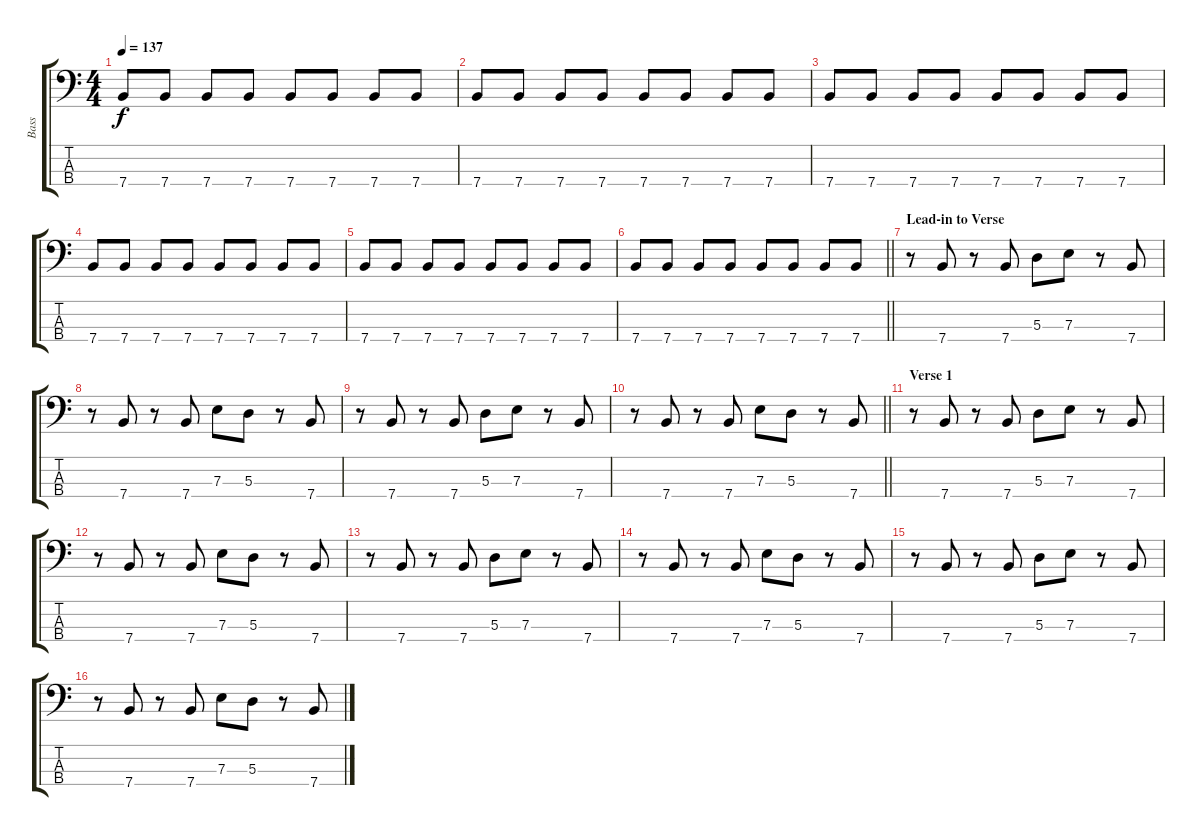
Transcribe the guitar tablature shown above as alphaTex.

\track ("Bass" "Bass") {instrument electricbassfinger}
\staff {score tabs}
\tuning (G2 D2 A1 E1) {hide}
\ts (4 4)
\tempo 137
\clef f4
\ks c
7.4.8{dy f} 7.4.8 7.4.8 7.4.8 7.4.8 7.4.8 7.4.8 7.4.8 |
7.4.8 7.4.8 7.4.8 7.4.8 7.4.8 7.4.8 7.4.8 7.4.8 |
7.4.8 7.4.8 7.4.8 7.4.8 7.4.8 7.4.8 7.4.8 7.4.8 |
7.4.8 7.4.8 7.4.8 7.4.8 7.4.8 7.4.8 7.4.8 7.4.8 |
7.4.8 7.4.8 7.4.8 7.4.8 7.4.8 7.4.8 7.4.8 7.4.8 |
\barLineRight lightlight
7.4.8 7.4.8 7.4.8 7.4.8 7.4.8 7.4.8 7.4.8 7.4.8 |
\section ("" "Lead-in to Verse")
r.8 7.4.8 r.8 7.4.8 5.3.8 7.3.8 r.8 7.4.8 |
r.8 7.4.8 r.8 7.4.8 7.3.8 5.3.8 r.8 7.4.8 |
r.8 7.4.8 r.8 7.4.8 5.3.8 7.3.8 r.8 7.4.8 |
\barLineRight lightlight
r.8 7.4.8 r.8 7.4.8 7.3.8 5.3.8 r.8 7.4.8 |
\section ("" "Verse 1")
r.8 7.4.8 r.8 7.4.8 5.3.8 7.3.8 r.8 7.4.8 |
r.8 7.4.8 r.8 7.4.8 7.3.8 5.3.8 r.8 7.4.8 |
r.8 7.4.8 r.8 7.4.8 5.3.8 7.3.8 r.8 7.4.8 |
r.8 7.4.8 r.8 7.4.8 7.3.8 5.3.8 r.8 7.4.8 |
r.8 7.4.8 r.8 7.4.8 5.3.8 7.3.8 r.8 7.4.8 |
r.8 7.4.8 r.8 7.4.8 7.3.8 5.3.8 r.8 7.4.8
